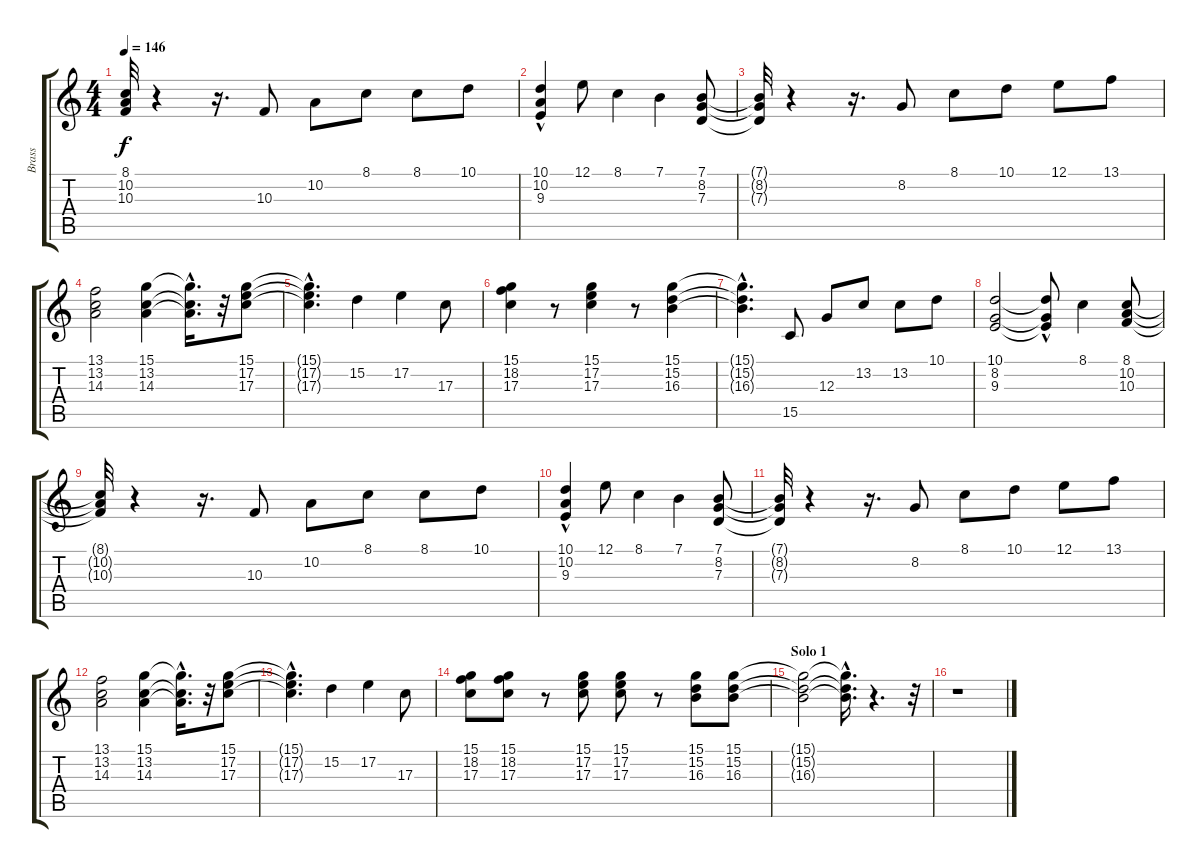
\track ("Brass" "Brass") {instrument synthstrings2}
\staff {score tabs}
\tuning (E4 B3 G3 D3 A2 E2) {hide}
\ts (4 4)
\tempo 146
\clef g2
\ks c
(8.1{t} 10.2{t} 10.3{t}).32{dy f} r.4 r.16{d} 10.3.8 10.2.8 8.1.8 8.1.8 10.1.8 |
(10.1 10.2{hac} 9.3{hac}).4 12.1.8 8.1.4 7.1.4 (7.1 8.2 7.3).8 |
(7.1{t} 8.2{t} 7.3{t}).32 r.4 r.16{d} 8.2.8 8.1.8 10.1.8 12.1.8 13.1.8 |
(13.1 13.2 14.3).2 (15.1 13.2 14.3).4 (15.1{hac t} 13.2{hac t} 14.3{hac t}).16{d} r.32 (15.1 17.2 17.3).8 |
(15.1{hac t} 17.2{hac t} 17.3{hac t}).4{d} 15.2.4 17.2.4 17.3.8 |
(15.1 18.2 17.3).4 r.8 (15.1 17.2 17.3).4 r.8 (15.1 15.2 16.3).4 |
(15.1{hac t} 15.2{hac t} 16.3{hac t}).4{d} 15.5.8 12.3.8 13.2.8 13.2.8 10.1.8 |
(10.1 8.2 9.3).2 (10.1{t} 8.2{hac t} 9.3{hac t}).8 8.1.4 (8.1 10.2 10.3).8 |
(8.1{t} 10.2{t} 10.3{t}).32 r.4 r.16{d} 10.3.8 10.2.8 8.1.8 8.1.8 10.1.8 |
(10.1 10.2{hac} 9.3{hac}).4 12.1.8 8.1.4 7.1.4 (7.1 8.2 7.3).8 |
(7.1{t} 8.2{t} 7.3{t}).32 r.4 r.16{d} 8.2.8 8.1.8 10.1.8 12.1.8 13.1.8 |
(13.1 13.2 14.3).2 (15.1 13.2 14.3).4 (15.1{hac t} 13.2{hac t} 14.3{hac t}).16{d} r.32 (15.1 17.2 17.3).8 |
(15.1{hac t} 17.2{hac t} 17.3{hac t}).4{d} 15.2.4 17.2.4 17.3.8 |
(15.1 18.2 17.3).8 (15.1 18.2 17.3).8 r.8 (15.1 17.2 17.3).8 (15.1 17.2 17.3).8 r.8 (15.1 15.2 16.3).8 (15.1 15.2 16.3).8 |
\section ("" "Solo 1")
(15.1{t} 15.2{t} 16.3{t}).2 (15.1{hac t} 15.2{hac t} 16.3{hac t}).16{d} r.4{d} r.32 |
r.1
